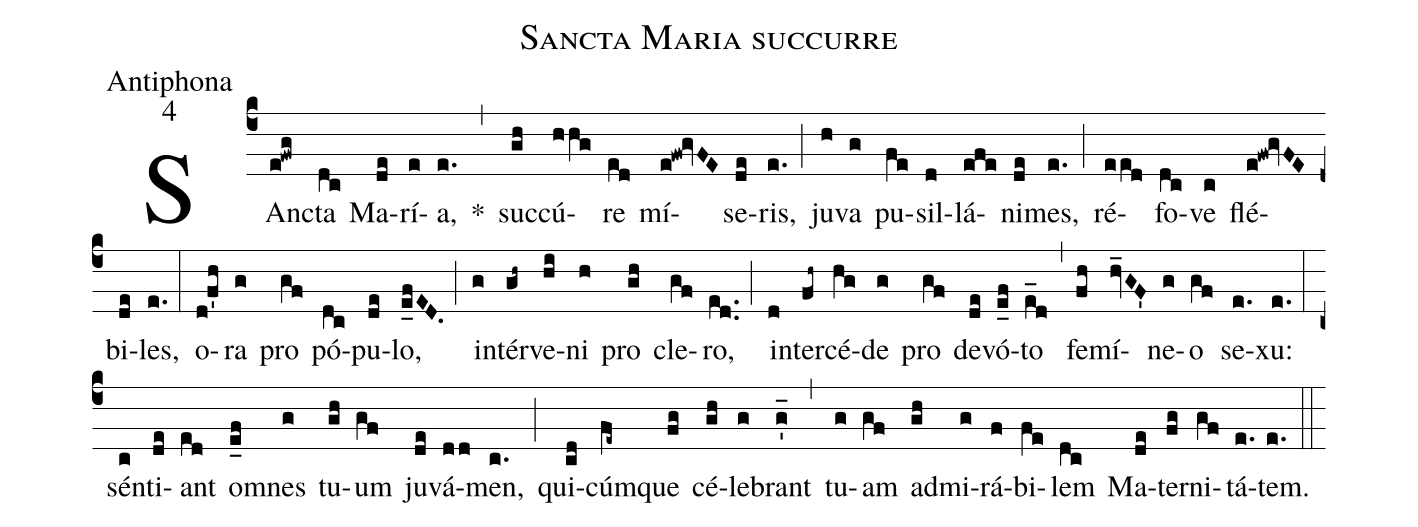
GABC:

name:Sancta Maria succurre;
office-part:Antiphona;
mode:4;
%%
(c4) SAn(e!fwg)cta(dc) Ma(de)rí(e)a,(e.) *(,) suc(gh)cú(hhg)re(ed) mí(e!fw!gvFE)se(de)ris,(e.) (;) ju(h)va(g) pu(fe)sil(d)lá(efe)ni(de)mes,(e.) (;) ré(eed)fo(dc)ve(c) flé(e!fw!gvFE)bi(de)les,(e.) (:) o(d!f'h)ra(g) pro(gf) pó(dc)pu(de)lo,(e_fED.) (;) in(g)tér(gh~)ve(hi)ni(h) pro(gh) cle(gf)ro,(ed..) (;) in(d)ter(fh~)cé(hg)de(g) pro(gf) de(de)vó(e_f)to(e_d) (,) fe(fh)mí(h_vGF')ne(g)o(gf) se(e.)xu:(e.) (:) sén(c)ti(de)ant(ed) o(e_f)mnes(g) tu(gh)um(gf) ju(de)vá(dd)men,(c.) (;) qui(cd)cúm(fe~)que(fg) cé(gh)le(g)brant(g'_) (,) tu(g)am(gf) ad(gh)mi(g)rá(f)bi(fe)lem(dc) Ma(de)ter(fg)ni(gf)tá(e.)tem.(e.) (::)
